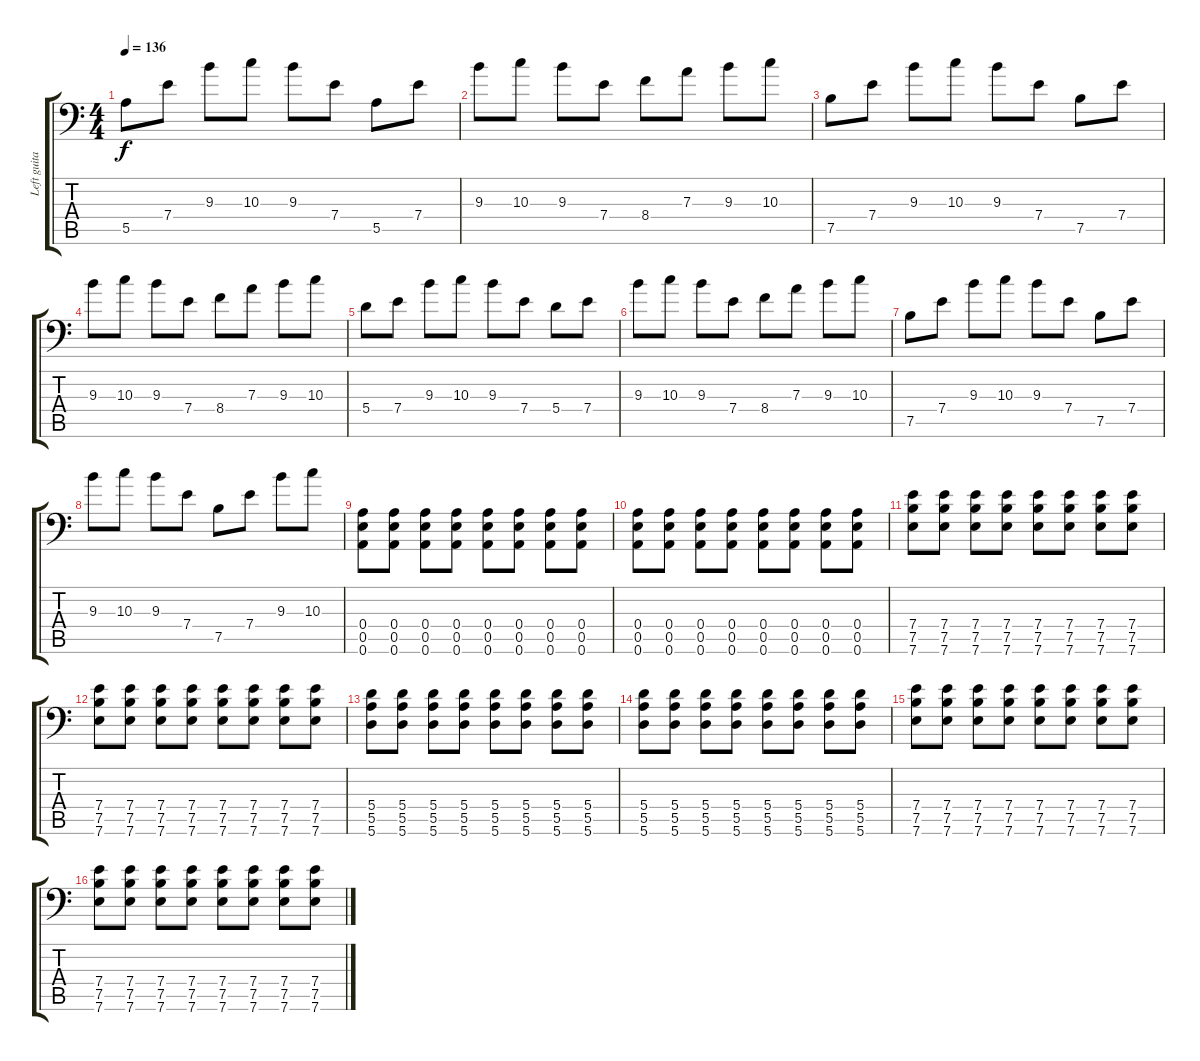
\track ("Left guitar" "Left guita") {instrument distortionguitar}
\staff {score tabs}
\tuning (B3 Gb3 D3 A2 E2 A1) {hide}
\ts (4 4)
\tempo 136
\clef f4
\ks c
5.5.8{dy f} 7.4.8 9.3.8 10.3.8 9.3.8 7.4.8 5.5.8 7.4.8 |
9.3.8 10.3.8 9.3.8 7.4.8 8.4.8 7.3.8 9.3.8 10.3.8 |
7.5.8 7.4.8 9.3.8 10.3.8 9.3.8 7.4.8 7.5.8 7.4.8 |
9.3.8 10.3.8 9.3.8 7.4.8 8.4.8 7.3.8 9.3.8 10.3.8 |
5.4.8 7.4.8 9.3.8 10.3.8 9.3.8 7.4.8 5.4.8 7.4.8 |
9.3.8 10.3.8 9.3.8 7.4.8 8.4.8 7.3.8 9.3.8 10.3.8 |
7.5.8 7.4.8 9.3.8 10.3.8 9.3.8 7.4.8 7.5.8 7.4.8 |
9.3.8 10.3.8 9.3.8 7.4.8 7.5.8 7.4.8 9.3.8 10.3.8 |
(0.4 0.5 0.6).8 (0.4 0.5 0.6).8 (0.4 0.5 0.6).8 (0.4 0.5 0.6).8 (0.4 0.5 0.6).8 (0.4 0.5 0.6).8 (0.4 0.5 0.6).8 (0.4 0.5 0.6).8 |
(0.4 0.5 0.6).8 (0.4 0.5 0.6).8 (0.4 0.5 0.6).8 (0.4 0.5 0.6).8 (0.4 0.5 0.6).8 (0.4 0.5 0.6).8 (0.4 0.5 0.6).8 (0.4 0.5 0.6).8 |
(7.4 7.5 7.6).8 (7.4 7.5 7.6).8 (7.4 7.5 7.6).8 (7.4 7.5 7.6).8 (7.4 7.5 7.6).8 (7.4 7.5 7.6).8 (7.4 7.5 7.6).8 (7.4 7.5 7.6).8 |
(7.4 7.5 7.6).8 (7.4 7.5 7.6).8 (7.4 7.5 7.6).8 (7.4 7.5 7.6).8 (7.4 7.5 7.6).8 (7.4 7.5 7.6).8 (7.4 7.5 7.6).8 (7.4 7.5 7.6).8 |
(5.4 5.5 5.6).8 (5.4 5.5 5.6).8 (5.4 5.5 5.6).8 (5.4 5.5 5.6).8 (5.4 5.5 5.6).8 (5.4 5.5 5.6).8 (5.4 5.5 5.6).8 (5.4 5.5 5.6).8 |
(5.4 5.5 5.6).8 (5.4 5.5 5.6).8 (5.4 5.5 5.6).8 (5.4 5.5 5.6).8 (5.4 5.5 5.6).8 (5.4 5.5 5.6).8 (5.4 5.5 5.6).8 (5.4 5.5 5.6).8 |
(7.4 7.5 7.6).8 (7.4 7.5 7.6).8 (7.4 7.5 7.6).8 (7.4 7.5 7.6).8 (7.4 7.5 7.6).8 (7.4 7.5 7.6).8 (7.4 7.5 7.6).8 (7.4 7.5 7.6).8 |
(7.4 7.5 7.6).8 (7.4 7.5 7.6).8 (7.4 7.5 7.6).8 (7.4 7.5 7.6).8 (7.4 7.5 7.6).8 (7.4 7.5 7.6).8 (7.4 7.5 7.6).8 (7.4 7.5 7.6).8
